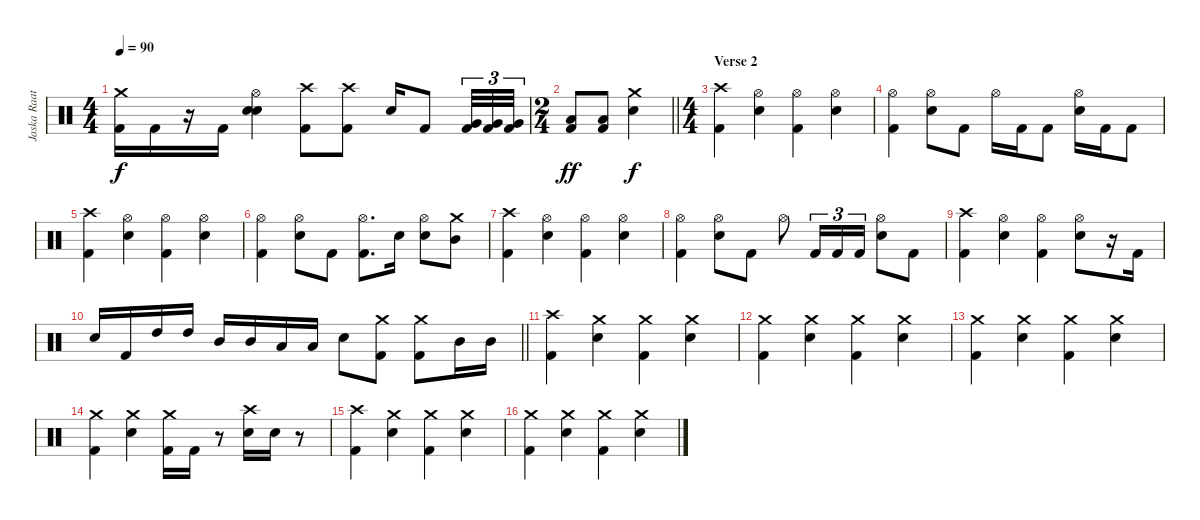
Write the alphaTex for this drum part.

\track ("Jaska Raatikainen" "Jaska Raat") {instrument percussion}
\staff {score}
\articulation defaults
\ts (4 4)
\tempo 90
\clef neutral
\ks c
("Crash medium (hit)" "Kick (hit) 2").16{dy f} "Kick (hit) 2".16 r.16 "Kick (hit) 2".16 ("Hi-Hat (open)" "Snare (hit) 2" "Snare (hit) 2").4 ("Crash high (hit)" "Kick (hit) 2").8 ("Crash high (hit)" "Kick (hit) 2").8 "Snare (hit) 2".16 "Kick (hit) 2".8 ("Very Low Tom (hit)" "Kick (hit) 2").32{tu (3 2)} ("Very Low Tom (hit)" "Kick (hit) 2").32{tu (3 2)} ("Very Low Tom (hit)" "Kick (hit) 2").32{tu (3 2)} |
\ts (2 4)
\barLineRight lightlight
("Low Floor Tom (hit)" "Kick (hit) 2").8{dy ff} ("Low Floor Tom (hit)" "Kick (hit) 2").8 ("Crash medium (hit)" "Snare (hit) 2").4{dy f} |
\ts (4 4)
\section ("" "Verse 2")
("Crash high (hit)" "Kick (hit) 2").4 ("Hi-Hat (open)" "Snare (hit) 2").4 ("Hi-Hat (open)" "Kick (hit) 2").4 ("Hi-Hat (open)" "Snare (hit) 2").4 |
("Hi-Hat (open)" "Kick (hit) 2").4 ("Hi-Hat (open)" "Snare (hit) 2").8 "Kick (hit) 2".8 "Hi-Hat (open)".16 "Kick (hit) 2".16 "Kick (hit) 2".8 ("Hi-Hat (open)" "Snare (hit) 2").16 "Kick (hit) 2".16 "Kick (hit) 2".8 |
("Crash high (hit)" "Kick (hit) 2").4 ("Hi-Hat (open)" "Snare (hit) 2").4 ("Hi-Hat (open)" "Kick (hit) 2").4 ("Hi-Hat (open)" "Snare (hit) 2").4 |
("Hi-Hat (open)" "Kick (hit) 2").4 ("Hi-Hat (open)" "Snare (hit) 2").8 "Kick (hit) 2".8 ("Hi-Hat (open)" "Kick (hit) 2").8{d} "Snare (hit) 2".16 ("Hi-Hat (open)" "Snare (hit) 2").8 ("Crash medium (hit)" "Mid Tom (hit)").8 |
("Crash high (hit)" "Kick (hit) 2").4 ("Hi-Hat (open)" "Snare (hit) 2").4 ("Hi-Hat (open)" "Kick (hit) 2").4 ("Hi-Hat (open)" "Snare (hit) 2").4 |
("Hi-Hat (open)" "Kick (hit) 2").4 ("Hi-Hat (open)" "Snare (hit) 2").8 "Kick (hit) 2".8 "Hi-Hat (open)".8 "Kick (hit) 2".16{tu (3 2)} "Kick (hit) 2".16{tu (3 2)} "Kick (hit) 2".16{tu (3 2)} ("Hi-Hat (open)" "Snare (hit) 2").8 "Kick (hit) 2".8 |
("Crash high (hit)" "Kick (hit) 2").4 ("Hi-Hat (open)" "Snare (hit) 2").4 ("Hi-Hat (open)" "Kick (hit) 2").4 ("Hi-Hat (open)" "Snare (hit) 2").8 r.16 "Kick (hit) 2".16 |
\barLineRight lightlight "Snare (hit) 2".16 "Kick (hit) 2".16 "High Tom (hit)".16 "High Tom (hit)".16 "Mid Tom (hit)".16 "Mid Tom (hit)".16 "Low Tom (hit)".16 "Low Tom (hit)".16 "Snare (hit) 2".8
("Crash medium (hit)" "Kick (hit) 2").8 ("Crash medium (hit)" "Kick (hit) 2").8 "Mid Tom (hit)".16 "Mid Tom (hit)".16 |
("Crash high (hit)" "Kick (hit) 2").4 ("Crash medium (hit)" "Snare (hit) 2").4 ("Crash medium (hit)" "Kick (hit) 2").4 ("Crash medium (hit)" "Snare (hit) 2").4 |
("Crash medium (hit)" "Kick (hit) 2").4 ("Crash medium (hit)" "Snare (hit) 2").4 ("Crash medium (hit)" "Kick (hit) 2").4 ("Crash medium (hit)" "Snare (hit) 2").4 |
("Crash medium (hit)" "Kick (hit) 2").4 ("Crash medium (hit)" "Snare (hit) 2").4 ("Crash medium (hit)" "Kick (hit) 2").4 ("Crash medium (hit)" "Snare (hit) 2").4 |
("Crash medium (hit)" "Kick (hit) 2").4 ("Crash medium (hit)" "Snare (hit) 2").4 ("Crash medium (hit)" "Kick (hit) 2").16 "Kick (hit) 2".16 r.8 ("Crash high (hit)" "Snare (hit) 2").16 "Snare (hit) 2".16 r.8 |
("Crash high (hit)" "Kick (hit) 2").4 ("Crash medium (hit)" "Snare (hit) 2").4 ("Crash medium (hit)" "Kick (hit) 2").4 ("Crash medium (hit)" "Snare (hit) 2").4 |
("Crash medium (hit)" "Kick (hit) 2").4 ("Crash medium (hit)" "Snare (hit) 2").4 ("Crash medium (hit)" "Kick (hit) 2").4 ("Crash medium (hit)" "Snare (hit) 2").4
